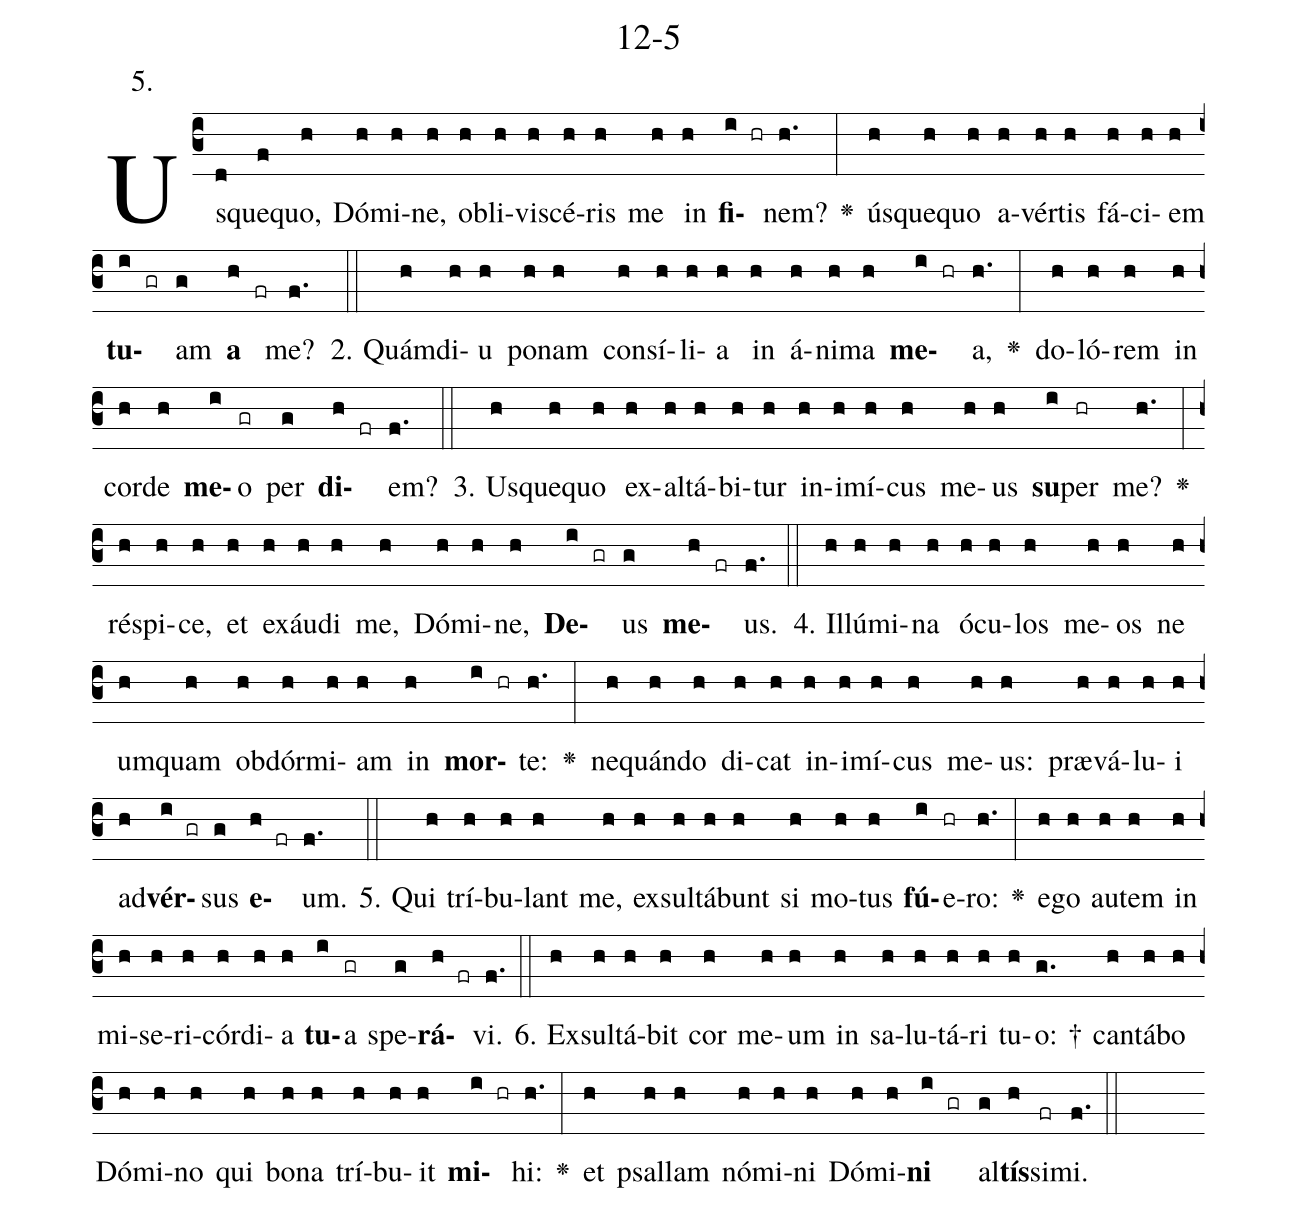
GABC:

name: 12-5;
annotation: 5.;
%%
(c3)Us(d)que(f)quo,(h) Dó(h)mi(h)ne,(h) ob(h)li(h)vi(h)scé(h)ris(h) me(h) in(h) <b>fi</b>(i hr)nem?(h.) <v>\greheightstar</v>(:) ús(h)que(h)quo(h) a(h)vér(h)tis(h) fá(h)ci(h)em(h) <b>tu</b>(i gr)am(g) <b>a</b>(h fr) me?(f.) (::)
2. Quám(h)di(h)u(h) po(h)nam(h) con(h)sí(h)li(h)a(h) in(h) á(h)ni(h)ma(h) <b>me</b>(i hr)a,(h.) <v>\greheightstar</v>(:) do(h)ló(h)rem(h) in(h) cor(h)de(h) <b>me</b>(i)o(gr) per(g) <b>di</b>(h fr)em?(f.) (::)
3. Us(h)que(h)quo(h) ex(h)al(h)tá(h)bi(h)tur(h) in(h)i(h)mí(h)cus(h) me(h)us(h) <b>su</b>(i)per(hr) me?(h.) <v>\greheightstar</v>(:) ré(h)spi(h)ce,(h) et(h) ex(h)áu(h)di(h) me,(h) Dó(h)mi(h)ne,(h) <b>De</b>(i gr)us(g) <b>me</b>(h fr)us.(f.) (::)
4. Il(h)lú(h)mi(h)na(h) ó(h)cu(h)los(h) me(h)os(h) ne(h) um(h)quam(h) ob(h)dór(h)mi(h)am(h) in(h) <b>mor</b>(i hr)te:(h.) <v>\greheightstar</v>(:) ne(h)quán(h)do(h) di(h)cat(h) in(h)i(h)mí(h)cus(h) me(h)us:(h) præ(h)vá(h)lu(h)i(h) ad(h)<b>vér</b>(i gr)sus(g) <b>e</b>(h fr)um.(f.) (::)
5. Qui(h) trí(h)bu(h)lant(h) me,(h) ex(h)sul(h)tá(h)bunt(h) si(h) mo(h)tus(h) <b>fú</b>(i)e(hr)ro:(h.) <v>\greheightstar</v>(:) e(h)go(h) au(h)tem(h) in(h) mi(h)se(h)ri(h)cór(h)di(h)a(h) <b>tu</b>(i)a(gr) spe(g)<b>rá</b>(h fr)vi.(f.) (::)
6. Ex(h)sul(h)tá(h)bit(h) cor(h) me(h)um(h) in(h) sa(h)lu(h)tá(h)ri(h) tu(h)o: †(g.) can(h)tá(h)bo(h) Dó(h)mi(h)no(h) qui(h) bo(h)na(h) trí(h)bu(h)it(h) <b>mi</b>(i hr)hi:(h.) <v>\greheightstar</v>(:) et(h) psal(h)lam(h) nó(h)mi(h)ni(h) Dó(h)mi(h)<b>ni</b>(i gr) al(g)<b>tís</b>(h)si(fr)mi.(f.) (::)
